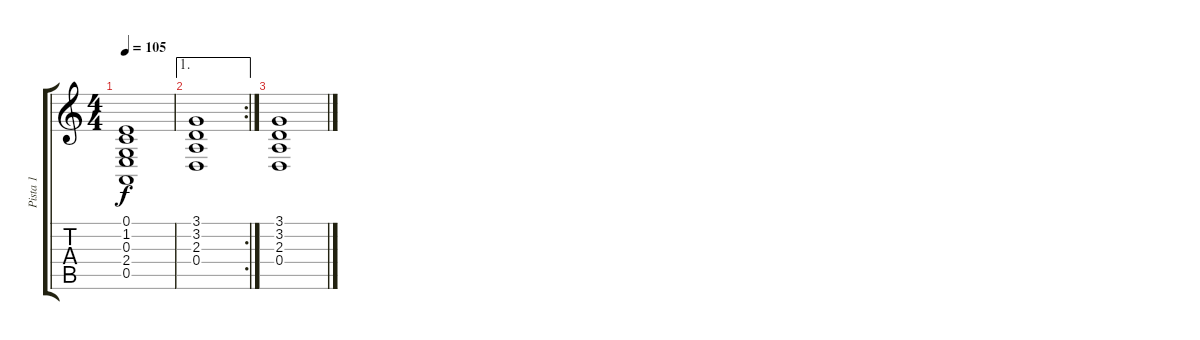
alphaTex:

\track ("Pista 1" "Pista 1") {instrument brightacousticpiano}
\staff {score tabs}
\tuning (E4 B3 G3 D3 A2 E2) {hide}
\ts (4 4)
\tempo 105
\clef g2
\ks c
(0.1 1.2 0.3 2.4 0.5).1{dy f} |
\ae 1
\rc 2
(3.1 3.2 2.3 0.4).1 |
(3.1 3.2 2.3 0.4).1
